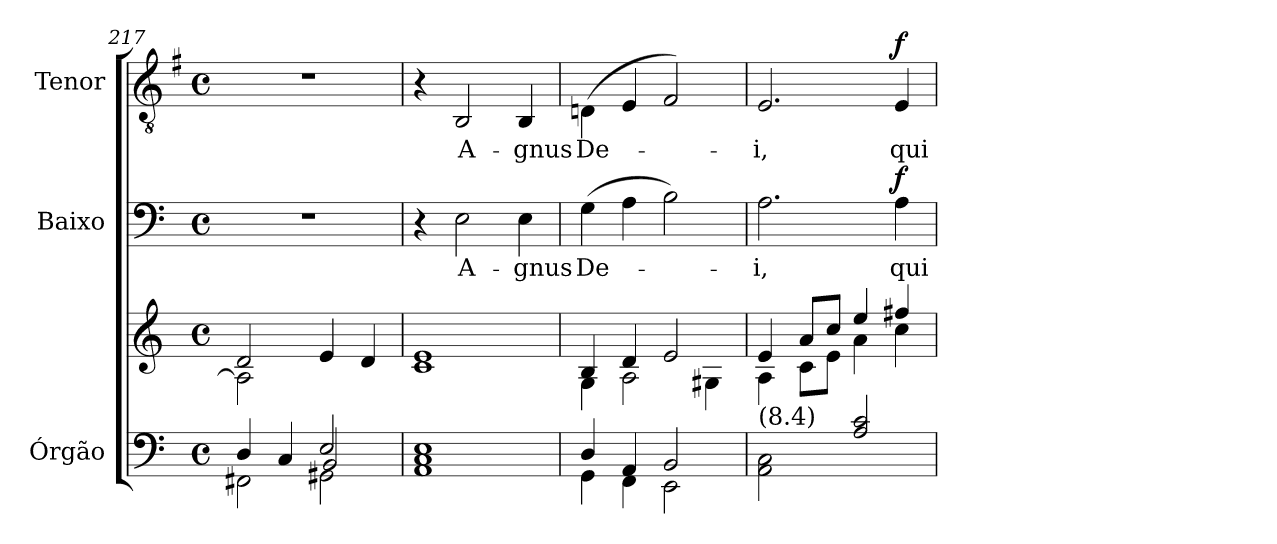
**kern	**kern	**kern	**text	**dynam	**kern	**text	**dynam
*part3	*part3	*part2	*part2	*part2	*part1	*part1	*part1
*staff4	*staff3	*staff2	*staff2	*staff2	*staff1	*staff1	*staff1
*I"Órgão	*	*I"Baixo	*	*	*I"Tenor	*	*
*I'Órg.	*	*	*	*	*I'Tr.	*	*
*clefF4	*clefG2	*clefF4	*	*	*clefGv2	*	*
*	*	*	*	*	*ITrd4c7	*	*
*k[]	*k[]	*k[]	*	*	*k[]	*	*
*C:	*C:	*C:	*	*	*C:	*	*
*M4/4	*M4/4	*M4/4	*	*	*M4/4	*	*
*met(c)	*met(c)	*met(c)	*	*	*met(c)	*	*
=217	=217	=217	=217	=217	=217	=217	=217
*^	*^	*	*	*	*	*	*
*	*^	*	*	*	*	*	*	*	*
2ryy	4Di/	2FF#Xi\	2di/	2Ai\]	1r	.	.	1r	.	.
.	4Ci/	.	.	.	.	.	.	.	.	.
2Ei/	2BBi/	2GG#Xi\	4ei/	2ryy	.	.	.	.	.	.
.	.	.	4di/	.	.	.	.	.	.	.
*v	*v	*v	*	*	*	*	*	*	*	*
=218	=218	=218	=218	=218	=218	=218	=218	=218
1AAi 1Ci 1Ei	1ei	1ci	4r	.	.	4r	.	.
!	!	!	!	!LO:LY:b:color=#000000	!	!	!	!
!	!	!	!	!	!	!	!LO:LY:b:color=#000000	!
.	.	.	2Ei\	A-	.	2EEi/	A-	.
!	!	!	!	!LO:LY:b:color=#000000	!	!	!	!
!	!	!	!	!	!	!	!LO:LY:b:color=#000000	!
.	.	.	4Ei\	-gnus	.	4EEi/	-gnus	.
!!LO:PB:g=z
=219	=219	=219	=219	=219	=219	=219	=219	=219
*^	*	*	*	*	*	*	*	*
!	!	!	!	!	!LO:LY:b:color=#000000	!	!	!	!
!	!	!	!	!	!	!	!	!LO:LY:b:color=#000000	!
4Di/	4GGi\	4Bi/	4Gi\	(4Gi\	De-	.	(4GGni\	De-	.
4AAi/	4FFi\	4di/	2Ai\	4Ai\	.	.	4AAi/	.	.
2BBi/	2EEi\	2ei/	.	2Bi\)	.	.	2BBi/)	.	.
.	.	.	4G#Xi\	.	.	.	.	.	.
*v	*v	*	*	*	*	*	*	*	*
=220	=220	=220	=220	=220	=220	=220	=220	=220
!	!	!	!	!LO:LY:b:color=#000000	!	!	!	!
!LO:TX:a:t=(8.4)	!	!	!	!	!	!	!	!
!	!	!	!	!	!	!	!LO:LY:b:color=#000000	!
2AAi\ 2Ci	4ei/	4Ai\	2.Ai\	-i,	.	2.AAi/	-i,	.
.	8ai/L	8ci\L	.	.	.	.	.	.
.	8cci/J	8ei\J	.	.	.	.	.	.
2Ai/ 2ci	4eei/	4ai\	.	.	.	.	.	.
!	!	!	!	!LO:LY:b:color=#000000	!	!	!	!
!	!	!	!	!	!	!	!LO:LY:b:color=#000000	!
.	4ff#Xi/	4cci\	4Ai\	qui	f	4AAi/	qui	f
*	*v	*v	*	*	*	*	*	*
=	=	=	=	=	=	=	=
*-	*-	*-	*-	*-	*-	*-	*-
